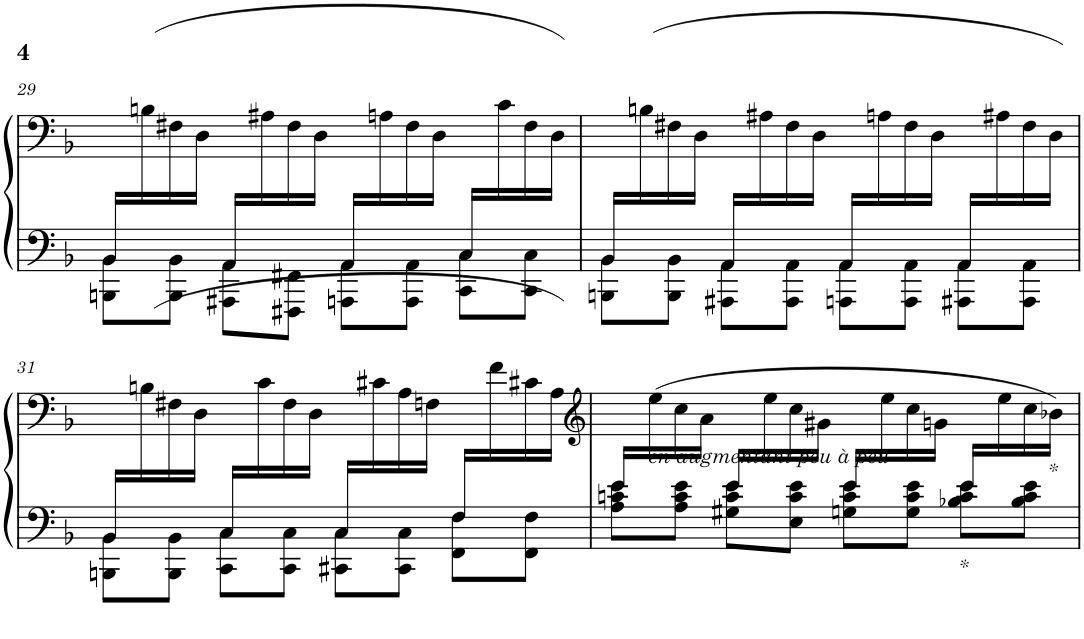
**kern	**kern
*part1	*part1
*staff2	*staff1
*I"Piano	*
*I'Pno.	*
!!LO:PB:g=z
*clefF4	*clefF4
*k[b-]	*k[b-]
*M4/4	*M4/4
=29	=29
*^	*
16BBn/LL	8BBBn\ 8BB\L	16ryy
8.ryy	.	(16Bn\
.	8BBB\ 8BB\J	16F#X\
.	.	16D\JJ
16AA#X/LL	8AAA#X\ 8AA#\L	16ryy
8.ryy	.	16A#X\
.	8FFF#X\ 8FF#X\J	16F#\
.	.	16D\JJ
16AAn/LL	8AAAn\ 8AA\L	16ryy
8.ryy	.	16An\
.	8AAA\ 8AA\J	16F#\
.	.	16D\JJ
16C/LL	8CC\ 8C\L	16ryy
8.ryy	.	16c\
.	8CC\ 8C\J	16F#\
.	.	16D\JJ)
=30	=30	=30
16BBn/LL	8BBBn\ 8BB\L	16ryy
8.ryy	.	(16Bn\
.	8BBB\ 8BB\J	16F#X\
.	.	16D\JJ
16AA#X/LL	8AAA#X\ 8AA#\L	16ryy
8.ryy	.	16A#X\
.	8AAA#\ 8AA#\J	16F#\
.	.	16D\JJ
16AAn/LL	8AAAn\ 8AA\L	16ryy
8.ryy	.	16An\
.	8AAA\ 8AA\J	16F#\
.	.	16D\JJ
16AA#X/LL	8AAA#X\ 8AA#\L	16ryy
8.ryy	.	16A#X\
.	8AAA#\ 8AA#\J	16F#\
.	.	16D\JJ)
!!LO:LB:g=z
=31	=31	=31
16BBn/LL	8BBBn\ 8BB\L	16ryy
8.ryy	.	(16Bn\
.	8BBB\ 8BB\J	16F#X\
.	.	16D\JJ
16C/LL	8CC\ 8C\L	16ryy
8.ryy	.	16c\
.	8CC\ 8C\J	16F#\
.	.	16D\JJ
16C#X/LL	8CC#X\ 8C#\L	16ryy
8.ryy	.	16c#X\
.	8CC#\ 8C#\J	16A\
.	.	16Fn\JJ
16F/LL	8FF\ 8F\L	16ryy
8.ryy	.	16f\
.	8FF\ 8F\J	16c#X\
.	.	16A\JJ)
=32	=32	=32
*	*	*clefG2
16e/LL	8A\ 8cn\ 8e\L	16ryy
!	!	!LO:TX:b:i:t=en augmentant peu à peu
8.ryy	.	(16ee\
.	8A\ 8c\ 8e\J	16cc\
.	.	16a\JJ
16e/LL	8G#X\ 8c\ 8e\L	16ryy
8.ryy	.	16ee\
.	8E\ 8c\ 8e\J	16cc\
.	.	16g#X\JJ
16e/LL	8Gn\ 8c\ 8e\L	16ryy
8.ryy	.	16ee\
.	8G\ 8c\ 8e\J	16cc\
.	.	16gn\JJ
!LO:TX:b:i:t=*	!	!
!LO:TX:b:i:t=*Perhaps two B	!	!
!LO:TX:b:t='s&colon; the manuscript has no accidentals here.	!	!
16e/LL	8B-X\ 8c\ 8e\L	16ryy
8.ryy	.	16ee\
.	8B-\ 8c\ 8e\J	16cc\
!	!	!LO:TX:b:i:t=*
.	.	16b-X\JJ)
*v	*v	*
=	=
*-	*-
